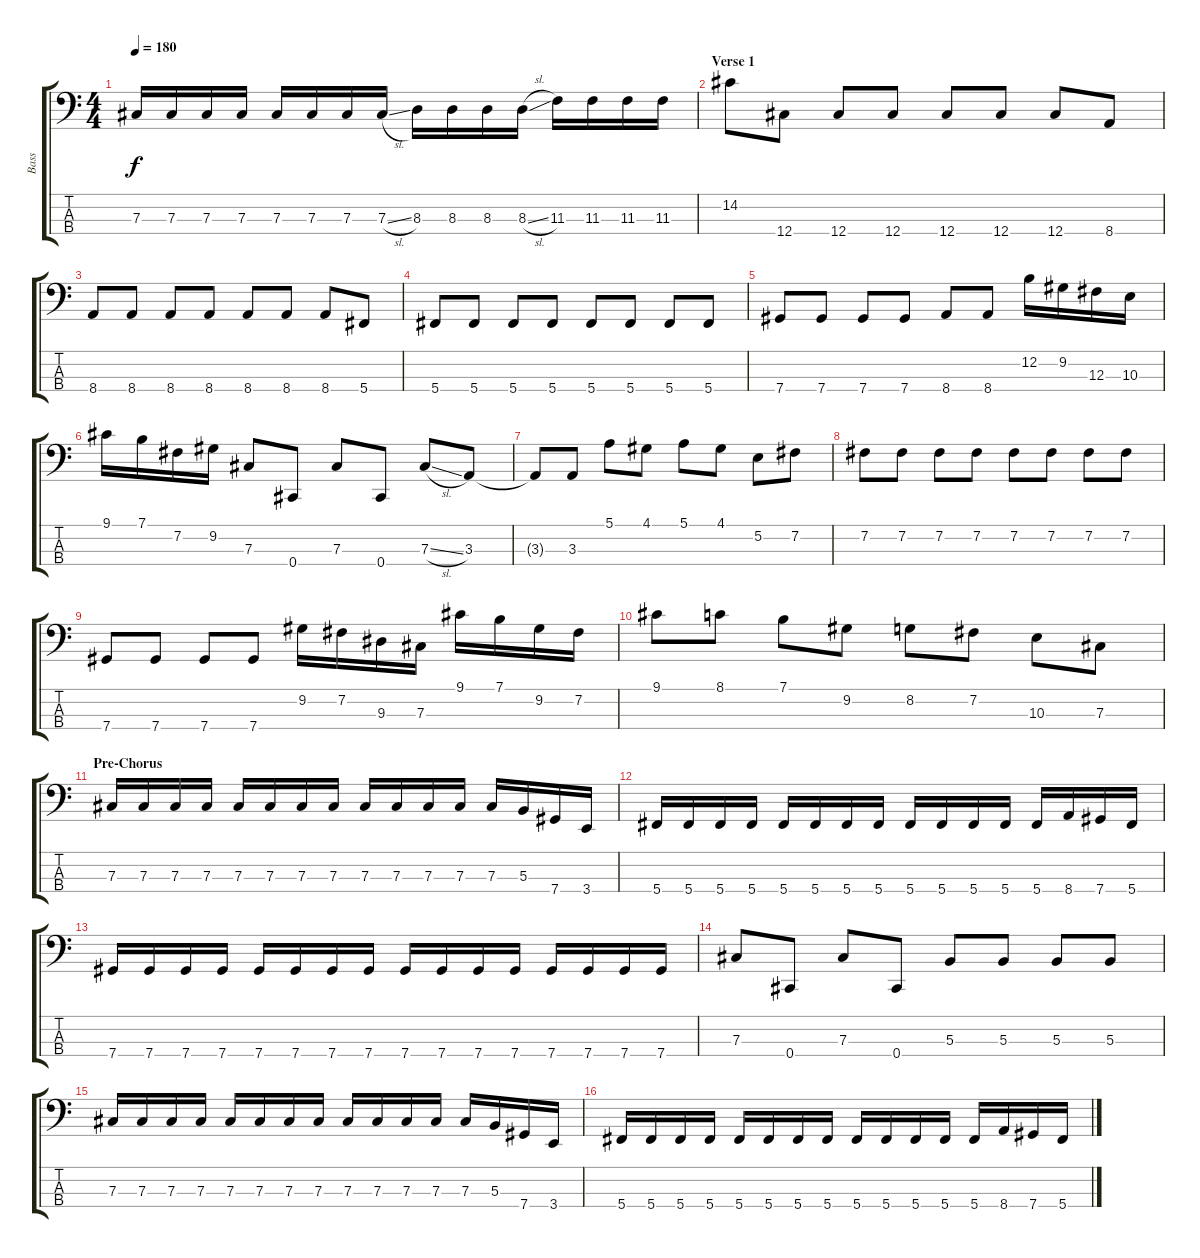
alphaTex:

\track ("Bass" "Bass") {instrument electricbasspick}
\staff {score tabs}
\tuning (E2 B1 Gb1 Db1) {hide}
\ts (4 4)
\tempo 180
\clef f4
\ks c
7.3.16{dy f} 7.3.16 7.3.16 7.3.16 7.3.16 7.3.16 7.3.16 7.3{sl}.16 8.3.16 8.3.16 8.3.16 8.3{sl}.16 11.3.16 11.3.16 11.3.16 11.3.16 |
\section ("" "Verse 1")
14.2.8 12.4.8 12.4.8 12.4.8 12.4.8 12.4.8 12.4.8 8.4.8 |
8.4.8 8.4.8 8.4.8 8.4.8 8.4.8 8.4.8 8.4.8 5.4.8 |
5.4.8 5.4.8 5.4.8 5.4.8 5.4.8 5.4.8 5.4.8 5.4.8 |
7.4.8 7.4.8 7.4.8 7.4.8 8.4.8 8.4.8 12.2.16 9.2.16 12.3.16 10.3.16 |
9.1.16 7.1.16 7.2.16 9.2.16 7.3.8 0.4.8 7.3.8 0.4.8 7.3{sl}.8 3.3.8 |
3.3{t}.8 3.3.8 5.1.8 4.1.8 5.1.8 4.1.8 5.2.8 7.2.8 |
7.2.8 7.2.8 7.2.8 7.2.8 7.2.8 7.2.8 7.2.8 7.2.8 |
7.4.8 7.4.8 7.4.8 7.4.8 9.2.16 7.2.16 9.3.16 7.3.16 9.1.16 7.1.16 9.2.16 7.2.16 |
9.1.8{instrument acousticbass} 8.1.8 7.1.8 9.2.8 8.2.8 7.2.8 10.3.8 7.3.8 |
\section ("" "Pre-Chorus")
7.3.16{instrument electricbasspick} 7.3.16 7.3.16 7.3.16 7.3.16 7.3.16 7.3.16 7.3.16 7.3.16 7.3.16 7.3.16 7.3.16 7.3.16 5.3.16 7.4.16 3.4.16 |
5.4.16 5.4.16 5.4.16 5.4.16 5.4.16 5.4.16 5.4.16 5.4.16 5.4.16 5.4.16 5.4.16 5.4.16 5.4.16 8.4.16 7.4.16 5.4.16 |
7.4.16 7.4.16 7.4.16 7.4.16 7.4.16 7.4.16 7.4.16 7.4.16 7.4.16 7.4.16 7.4.16 7.4.16 7.4.16 7.4.16 7.4.16 7.4.16 |
7.3.8 0.4.8 7.3.8 0.4.8 5.3.8 5.3.8 5.3.8 5.3.8 |
7.3.16{instrument electricbasspick} 7.3.16 7.3.16 7.3.16 7.3.16 7.3.16 7.3.16 7.3.16 7.3.16 7.3.16 7.3.16 7.3.16 7.3.16 5.3.16 7.4.16 3.4.16 |
5.4.16 5.4.16 5.4.16 5.4.16 5.4.16 5.4.16 5.4.16 5.4.16 5.4.16 5.4.16 5.4.16 5.4.16 5.4.16 8.4.16 7.4.16 5.4.16
